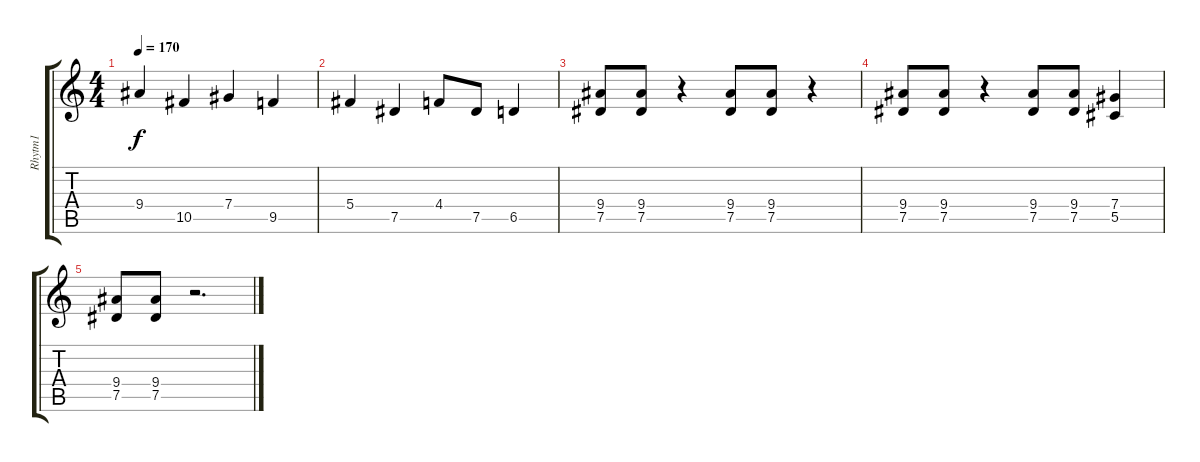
\track ("Rhytm1" "Rhytm1") {instrument overdrivenguitar}
\staff {score tabs}
\tuning (Eb4 Bb3 Gb3 Db3 Ab2 Eb2) {hide}
\ts (4 4)
\tempo 170
\clef g2
\ks c
9.4.4{dy f} 10.5.4 7.4.4 9.5.4 |
5.4.4 7.5.4 4.4.8 7.5.8 6.5.4 |
(9.4 7.5).8 (9.4 7.5).8 r.4 (9.4 7.5).8 (9.4 7.5).8 r.4 |
(9.4 7.5).8 (9.4 7.5).8 r.4 (9.4 7.5).8 (9.4 7.5).8 (7.4 5.5).4 |
(9.4 7.5).8 (9.4 7.5).8 r.2{d}
